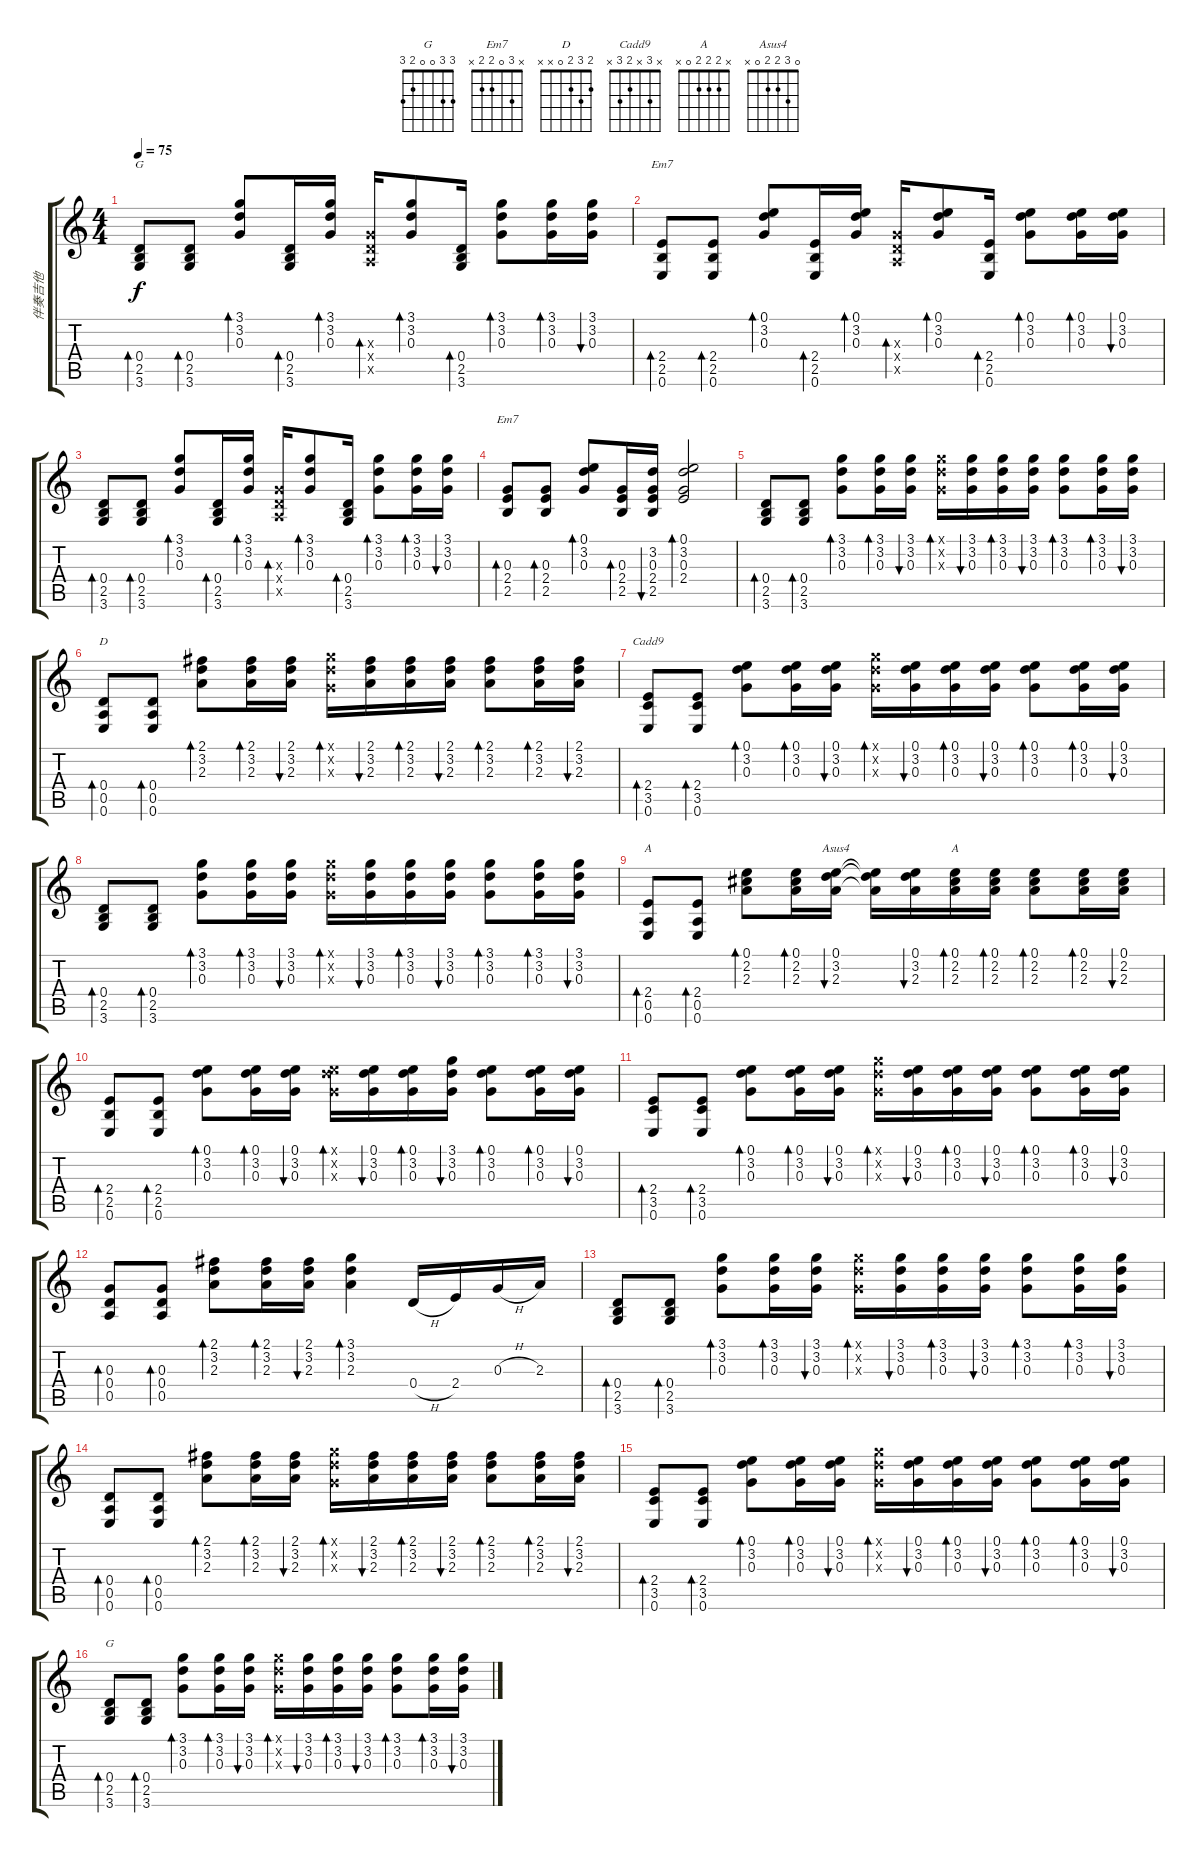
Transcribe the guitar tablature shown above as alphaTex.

\track ("伴奏吉他" "伴奏吉他") {instrument acousticguitarnylon}
\staff {score tabs}
\tuning (E4 B3 G3 D3 A2 E2) {hide}
\chord ("G" 3 3 x 0 2 3)
\chord ("Em7" 0 3 0 2 2 0)
\chord ("Em7" x 3 0 2 2 x)
\chord ("D" 2 3 2 0 x x)
\chord ("Cadd9" x 3 x 2 3 x)
\chord ("A" 0 2 2 2 0 x)
\chord ("Asus4" 0 3 2 2 0 x)
\chord ("A" x 2 2 2 0 x)
\chord ("G" 3 3 0 0 2 3)
\ts (4 4)
\tempo 75
\clef g2
\ks c
(0.4 2.5 3.6).8{bd 60 ch "G" dy f instrument acousticguitarnylon} (0.4 2.5 3.6).8{bd 60} (3.1 3.2 0.3).8{bd 60} (0.4 2.5 3.6).16{bd 60} (3.1 3.2 0.3).16{bd 60} (0.3{x} 0.4{x} 0.5{x}).16{bd 60} (3.1 3.2 0.3).8{bd 60} (0.4 2.5 3.6).16{bd 60} (3.1 3.2 0.3).8{bd 60} (3.1 3.2 0.3).16{bd 60} (3.1 3.2 0.3).16{bu 60} |
(2.4 2.5 0.6).8{bd 60 ch "Em7"} (2.4 2.5 0.6).8{bd 60} (0.1 3.2 0.3).8{bd 60} (2.4 2.5 0.6).16{bd 60} (0.1 3.2 0.3).16{bd 60} (0.3{x} 0.4{x} 0.5{x}).16{bd 60} (0.1 3.2 0.3).8{bd 60} (2.4 2.5 0.6).16{bd 60} (0.1 3.2 0.3).8{bd 60} (0.1 3.2 0.3).16{bd 60} (0.1 3.2 0.3).16{bu 60} |
(0.4 2.5 3.6).8{bd 60} (0.4 2.5 3.6).8{bd 60} (3.1 3.2 0.3).8{bd 60} (0.4 2.5 3.6).16{bd 60} (3.1 3.2 0.3).16{bd 60} (0.3{x} 0.4{x} 0.5{x}).16{bd 60} (3.1 3.2 0.3).8{bd 60} (0.4 2.5 3.6).16{bd 60} (3.1 3.2 0.3).8{bd 60} (3.1 3.2 0.3).16{bd 60} (3.1 3.2 0.3).16{bu 60} |
(0.3 2.4 2.5).8{bd 60 ch "Em7"} (0.3 2.4 2.5).8{bd 60} (0.1 3.2 0.3).8{bd 60} (0.3 2.4 2.5).16{bd 60} (3.2 0.3 2.4 2.5).16{bu 60} (0.1 3.2 0.3 2.4).2{bd 60} |
(0.4 2.5 3.6).8{bd 60} (0.4 2.5 3.6).8{bd 60} (3.1 3.2 0.3).8{bd 60} (3.1 3.2 0.3).16{bd 60} (3.1 3.2 0.3).16{bu 60} (3.1{x} 3.2{x} 0.3{x}).16{bd 60} (3.1 3.2 0.3).16{bu 60} (3.1 3.2 0.3).16{bd 60} (3.1 3.2 0.3).16{bu 60} (3.1 3.2 0.3).8{bd 60} (3.1 3.2 0.3).16{bd 60} (3.1 3.2 0.3).16{bu 60} |
(0.4 0.5 0.6).8{bd 60 ch "D"} (0.4 0.5 0.6).8{bd 60} (2.1 3.2 2.3).8{bd 60} (2.1 3.2 2.3).16{bd 60} (2.1 3.2 2.3).16{bu 60} (3.1{x} 3.2{x} 0.3{x}).16{bd 60} (2.1 3.2 2.3).16{bu 60} (2.1 3.2 2.3).16{bd 60} (2.1 3.2 2.3).16{bu 60} (2.1 3.2 2.3).8{bd 60} (2.1 3.2 2.3).16{bd 60} (2.1 3.2 2.3).16{bu 60} |
(2.4 3.5 0.6).8{bd 60 ch "Cadd9"} (2.4 3.5 0.6).8{bd 60} (0.1 3.2 0.3).8{bd 60} (0.1 3.2 0.3).16{bd 60} (0.1 3.2 0.3).16{bu 60} (3.1{x} 3.2{x} 0.3{x}).16{bd 60} (0.1 3.2 0.3).16{bu 60} (0.1 3.2 0.3).16{bd 60} (0.1 3.2 0.3).16{bu 60} (0.1 3.2 0.3).8{bd 60} (0.1 3.2 0.3).16{bd 60} (0.1 3.2 0.3).16{bu 60} |
(0.4 2.5 3.6).8{bd 60} (0.4 2.5 3.6).8{bd 60} (3.1 3.2 0.3).8{bd 60} (3.1 3.2 0.3).16{bd 60} (3.1 3.2 0.3).16{bu 60} (3.1{x} 3.2{x} 0.3{x}).16{bd 60} (3.1 3.2 0.3).16{bu 60} (3.1 3.2 0.3).16{bd 60} (3.1 3.2 0.3).16{bu 60} (3.1 3.2 0.3).8{bd 60} (3.1 3.2 0.3).16{bd 60} (3.1 3.2 0.3).16{bu 60} |
(2.4 0.5 0.6).8{bd 60 ch "A"} (2.4 0.5 0.6).8{bd 60} (0.1 2.2 2.3).8{bd 60} (0.1 2.2 2.3).16{bd 60} (0.1 3.2 2.3).16{bu 60 ch "Asus4"} (0.1{t} 3.2{t} 2.3{t}).16 (0.1 3.2 2.3).16{bu 60} (0.1 2.2 2.3).16{bd 60 ch "A"} (0.1 2.2 2.3).16{bd 60} (0.1 2.2 2.3).8{bd 60} (0.1 2.2 2.3).16{bd 60} (0.1 2.2 2.3).16{bu 60} |
(2.4 2.5 0.6).8{bd 60} (2.4 2.5 0.6).8{bd 60} (0.1 3.2 0.3).8{bd 60} (0.1 3.2 0.3).16{bd 60} (0.1 3.2 0.3).16{bu 60} (0.1{x} 3.2{x} 0.3{x}).16{bd 60} (0.1 3.2 0.3).16{bu 60} (0.1 3.2 0.3).16{bd 60} (3.1 3.2 0.3).16{bu 60} (0.1 3.2 0.3).8{bd 60} (0.1 3.2 0.3).16{bd 60} (0.1 3.2 0.3).16{bu 60} |
(2.4 3.5 0.6).8{bd 60} (2.4 3.5 0.6).8{bd 60} (0.1 3.2 0.3).8{bd 60} (0.1 3.2 0.3).16{bd 60} (0.1 3.2 0.3).16{bu 60} (3.1{x} 3.2{x} 0.3{x}).16{bd 60} (0.1 3.2 0.3).16{bu 60} (0.1 3.2 0.3).16{bd 60} (0.1 3.2 0.3).16{bu 60} (0.1 3.2 0.3).8{bd 60} (0.1 3.2 0.3).16{bd 60} (0.1 3.2 0.3).16{bu 60} |
(0.3 0.4 0.5).8{bd 60} (0.3 0.4 0.5).8{bd 60} (2.1 3.2 2.3).8{bd 60} (2.1 3.2 2.3).16{bd 60} (2.1 3.2 2.3).16{bu 60} (3.1 3.2 2.3).4{bd 60} 0.4{h}.16 2.4.16 0.3{h}.16 2.3.16 |
(0.4 2.5 3.6).8{bd 60} (0.4 2.5 3.6).8{bd 60} (3.1 3.2 0.3).8{bd 60} (3.1 3.2 0.3).16{bd 60} (3.1 3.2 0.3).16{bu 60} (3.1{x} 3.2{x} 0.3{x}).16{bd 60} (3.1 3.2 0.3).16{bu 60} (3.1 3.2 0.3).16{bd 60} (3.1 3.2 0.3).16{bu 60} (3.1 3.2 0.3).8{bd 60} (3.1 3.2 0.3).16{bd 60} (3.1 3.2 0.3).16{bu 60} |
(0.4 0.5 0.6).8{bd 60} (0.4 0.5 0.6).8{bd 60} (2.1 3.2 2.3).8{bd 60} (2.1 3.2 2.3).16{bd 60} (2.1 3.2 2.3).16{bu 60} (3.1{x} 3.2{x} 0.3{x}).16{bd 60} (2.1 3.2 2.3).16{bu 60} (2.1 3.2 2.3).16{bd 60} (2.1 3.2 2.3).16{bu 60} (2.1 3.2 2.3).8{bd 60} (2.1 3.2 2.3).16{bd 60} (2.1 3.2 2.3).16{bu 60} |
(2.4 3.5 0.6).8{bd 60} (2.4 3.5 0.6).8{bd 60} (0.1 3.2 0.3).8{bd 60} (0.1 3.2 0.3).16{bd 60} (0.1 3.2 0.3).16{bu 60} (3.1{x} 3.2{x} 0.3{x}).16{bd 60} (0.1 3.2 0.3).16{bu 60} (0.1 3.2 0.3).16{bd 60} (0.1 3.2 0.3).16{bu 60} (0.1 3.2 0.3).8{bd 60} (0.1 3.2 0.3).16{bd 60} (0.1 3.2 0.3).16{bu 60} |
(0.4 2.5 3.6).8{bd 60 ch "G"} (0.4 2.5 3.6).8{bd 60} (3.1 3.2 0.3).8{bd 60} (3.1 3.2 0.3).16{bd 60} (3.1 3.2 0.3).16{bu 60} (3.1{x} 3.2{x} 0.3{x}).16{bd 60} (3.1 3.2 0.3).16{bu 60} (3.1 3.2 0.3).16{bd 60} (3.1 3.2 0.3).16{bu 60} (3.1 3.2 0.3).8{bd 60} (3.1 3.2 0.3).16{bd 60} (3.1 3.2 0.3).16{bu 60}
